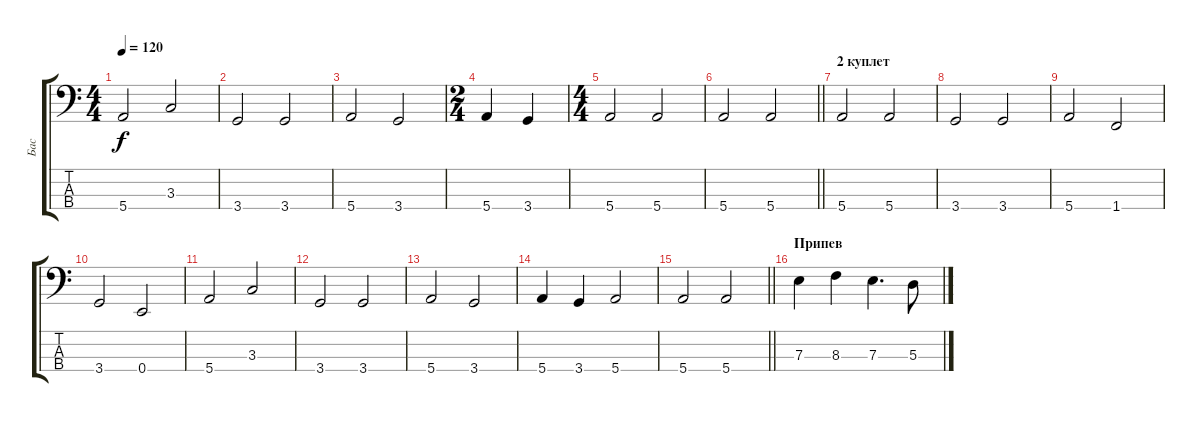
\track ("Бас" "Бас") {instrument electricbassfinger}
\staff {score tabs}
\tuning (G2 D2 A1 E1) {hide}
\ts (4 4)
\tempo 120
\clef f4
\ks c
5.4.2{dy f} 3.3.2 |
3.4.2 3.4.2 |
5.4.2 3.4.2 |
\ts (2 4)
5.4.4 3.4.4 |
\ts (4 4)
5.4.2 5.4.2 |
\barLineRight lightlight
5.4.2 5.4.2 |
\section ("" "2 куплет")
5.4.2 5.4.2 |
3.4.2 3.4.2 |
5.4.2 1.4.2 |
3.4.2 0.4.2 |
5.4.2 3.3.2 |
3.4.2 3.4.2 |
5.4.2 3.4.2 |
5.4.4 3.4.4 5.4.2 |
\barLineRight lightlight
5.4.2 5.4.2 |
\section ("" "Припев")
7.3.4 8.3.4 7.3.4{d} 5.3.8
